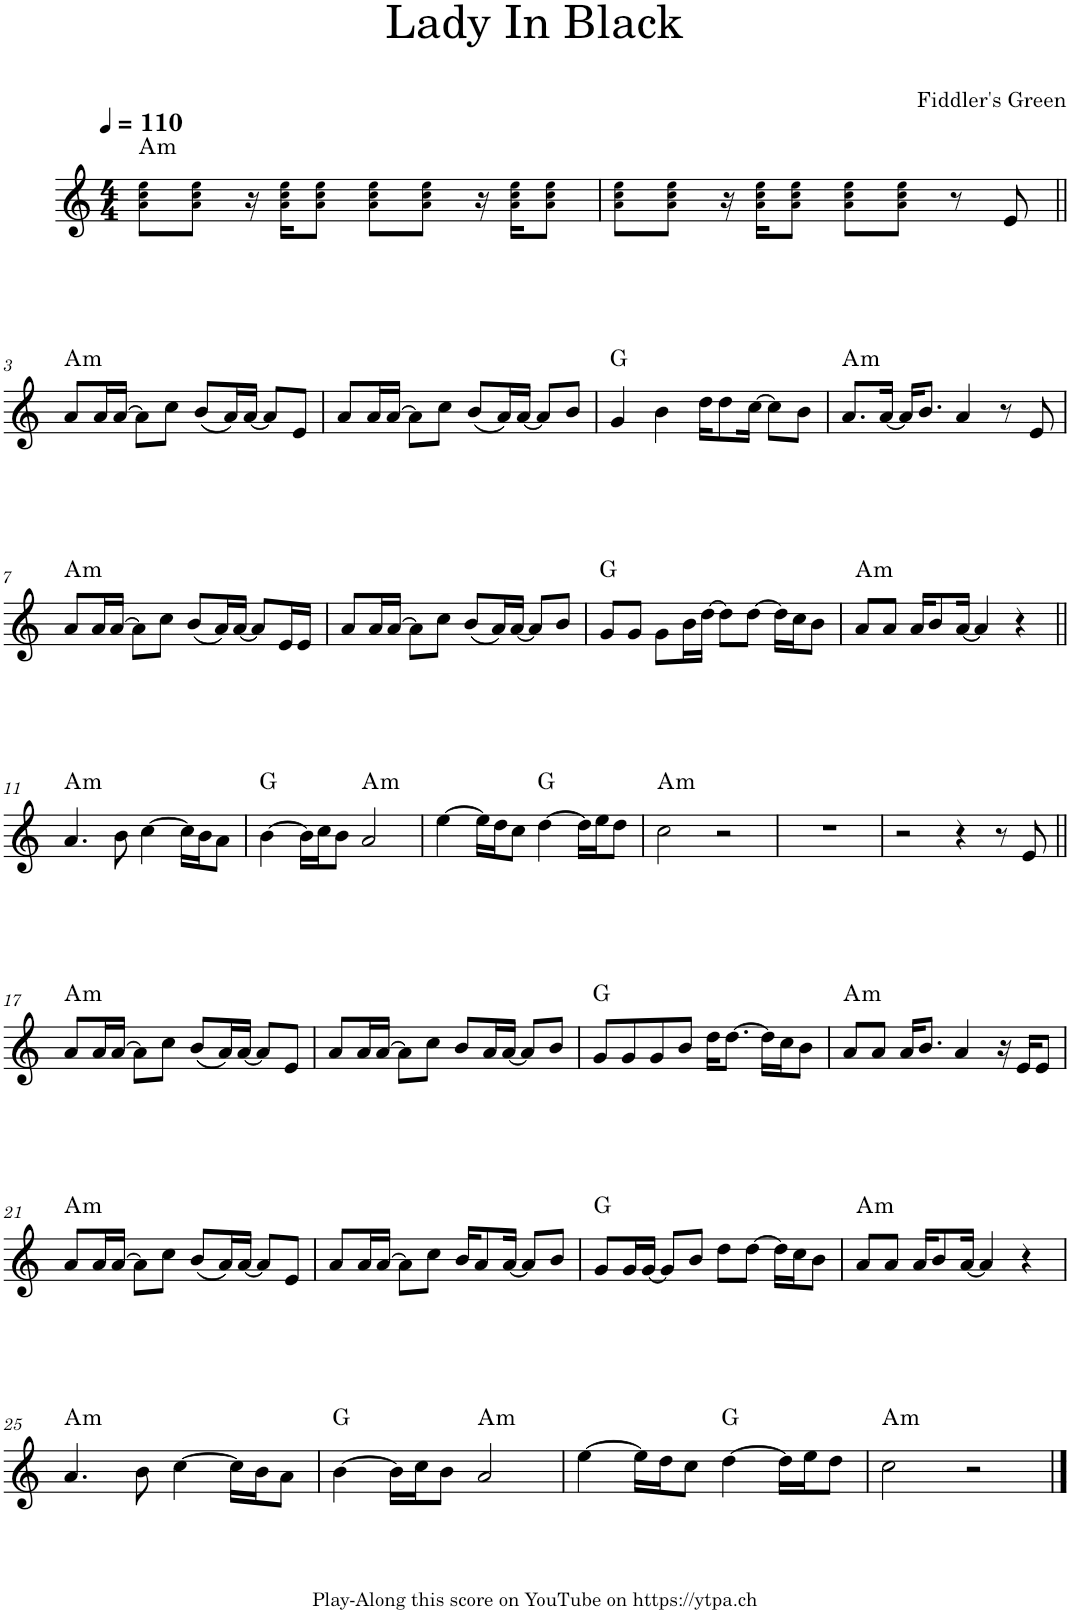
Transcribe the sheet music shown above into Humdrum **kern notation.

**kern	**harte
*part1	*part1
*staff1	*
*I"Piano	*
*I'Pno.	*
*clefG2	*
*k[]	*
*M4/4	*
*MM110	*
=1	=1
!	!LO:H:kt=m
8a!\ 8cc!\ 8ee!\L	A:min
8a!\ 8cc!\ 8ee!\J	.
16r	.
16a!\ 16cc!\ 16ee!\KL	.
8a!\ 8cc!\ 8ee!\J	.
8a!\ 8cc!\ 8ee!\L	.
8a!\ 8cc!\ 8ee!\J	.
16r	.
16a!\ 16cc!\ 16ee!\KL	.
8a!\ 8cc!\ 8ee!\J	.
=2	=2
8a!\ 8cc!\ 8ee!\L	.
8a!\ 8cc!\ 8ee!\J	.
16r	.
16a!\ 16cc!\ 16ee!\KL	.
8a!\ 8cc!\ 8ee!\J	.
8a!\ 8cc!\ 8ee!\L	.
8a!\ 8cc!\ 8ee!\J	.
8r	.
8e/	.
!!LO:LB:g=z
=3||	=3||
!	!LO:H:kt=m
8a/L	A:min
16a/L	.
[16a/JJ	.
8a\L]	.
8cc\J	.
(8b/L	.
16a/L)	.
[16a/JJ	.
8a/L]	.
8e/J	.
=4	=4
8a/L	.
16a/L	.
[16a/JJ	.
8a\L]	.
8cc\J	.
(8b/L	.
16a/L)	.
[16a/JJ	.
8a/L]	.
8b/J	.
=5	=5
4g/	G:maj
4b\	.
16dd\KL	.
8dd\	.
[16cc\Jk	.
8cc\L]	.
8b\J	.
=6	=6
!	!LO:H:kt=m
8.a/L	A:min
[16a/Jk	.
16a/KL]	.
8.b/J	.
4a/	.
8r	.
8e/	.
!!LO:LB:g=z
=7	=7
!	!LO:H:kt=m
8a/L	A:min
16a/L	.
[16a/JJ	.
8a\L]	.
8cc\J	.
(8b/L	.
16a/L)	.
[16a/JJ	.
8a/L]	.
16e/L	.
16e/JJ	.
=8	=8
8a/L	.
16a/L	.
[16a/JJ	.
8a\L]	.
8cc\J	.
(8b/L	.
16a/L)	.
[16a/JJ	.
8a/L]	.
8b/J	.
=9	=9
8g/L	G:maj
8g/J	.
8g\L	.
16b\L	.
[16dd\JJ	.
8dd\L]	.
[8dd\J	.
16dd\LL]	.
16cc\J	.
8b\J	.
=10	=10
!	!LO:H:kt=m
8a/L	A:min
8a/J	.
16a/KL	.
8b/	.
[16a/Jk	.
4a/]	.
4r	.
!!LO:LB:g=z
=11||	=11||
!	!LO:H:kt=m
4.a/	A:min
8b\	.
[4cc\	.
16cc\LL]	.
16b\J	.
8a\J	.
=12	=12
[4b\	G:maj
16b\LL]	.
16cc\J	.
8b\J	.
!	!LO:H:kt=m
2a/	A:min
=13	=13
[4ee\	.
16ee\LL]	.
16dd\J	.
8cc\J	.
[4dd\	G:maj
16dd\LL]	.
16ee\J	.
8dd\J	.
=14	=14
!	!LO:H:kt=m
2cc\	A:min
2r	.
=15	=15
1r	.
=16	=16
2r	.
4r	.
8r	.
8e/	.
!!LO:LB:g=z
=17||	=17||
!	!LO:H:kt=m
8a/L	A:min
16a/L	.
[16a/JJ	.
8a\L]	.
8cc\J	.
(8b/L	.
16a/L)	.
[16a/JJ	.
8a/L]	.
8e/J	.
=18	=18
8a/L	.
16a/L	.
[16a/JJ	.
8a\L]	.
8cc\J	.
8b/L	.
16a/L	.
[16a/JJ	.
8a/L]	.
8b/J	.
=19	=19
8g/L	G:maj
8g/	.
8g/	.
8b/J	.
16dd\KL	.
[8.dd\J	.
16dd\LL]	.
16cc\J	.
8b\J	.
=20	=20
!	!LO:H:kt=m
8a/L	A:min
8a/J	.
16a/KL	.
8.b/J	.
4a/	.
16r	.
16e/KL	.
8e/J	.
!!LO:LB:g=z
=21	=21
!	!LO:H:kt=m
8a/L	A:min
16a/L	.
[16a/JJ	.
8a\L]	.
8cc\J	.
(8b/L	.
16a/L)	.
[16a/JJ	.
8a/L]	.
8e/J	.
=22	=22
8a/L	.
16a/L	.
[16a/JJ	.
8a\L]	.
8cc\J	.
16b/KL	.
8a/	.
[16a/Jk	.
8a/L]	.
8b/J	.
=23	=23
8g/L	G:maj
16g/L	.
[16g/JJ	.
8g/L]	.
8b/J	.
8dd\L	.
[8dd\J	.
16dd\LL]	.
16cc\J	.
8b\J	.
=24	=24
!	!LO:H:kt=m
8a/L	A:min
8a/J	.
16a/KL	.
8b/	.
[16a/Jk	.
4a/]	.
4r	.
!!LO:LB:g=z
=25	=25
!	!LO:H:kt=m
4.a/	A:min
8b\	.
[4cc\	.
16cc\LL]	.
16b\J	.
8a\J	.
=26	=26
[4b\	G:maj
16b\LL]	.
16cc\J	.
8b\J	.
!	!LO:H:kt=m
2a/	A:min
=27	=27
[4ee\	.
16ee\LL]	.
16dd\J	.
8cc\J	.
[4dd\	G:maj
16dd\LL]	.
16ee\J	.
8dd\J	.
=28	=28
!	!LO:H:kt=m
2cc\	A:min
2r	.
==	==
*-	*-
